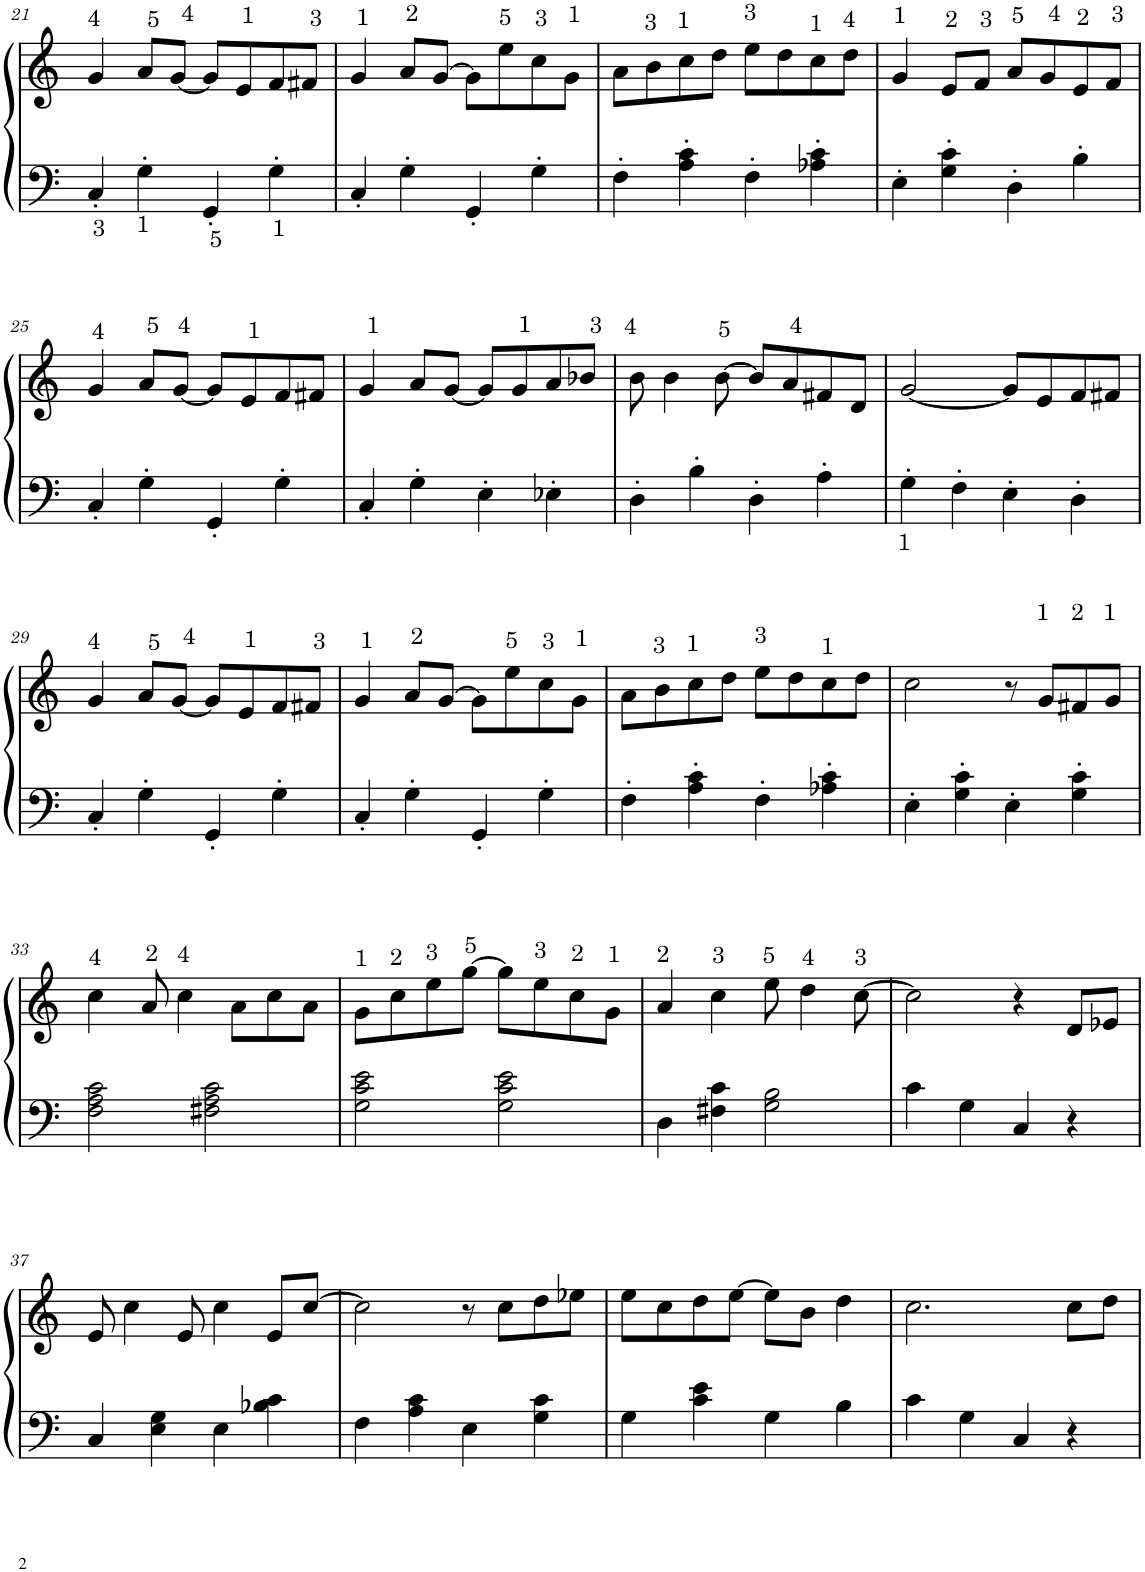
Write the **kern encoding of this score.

**kern	**kern
*part1	*part1
*staff2	*staff1
*I"Piano	*
*I'Pno.	*
!!LO:PB:g=z
*clefF4	*clefG2
*k[]	*k[]
*M4/4	*M4/4
=21	=21
!	!LO:TX:a:t=4
!LO:TX:b:t=3	!
4C'/	4g/
!	!LO:TX:a:t=5
!LO:TX:b:t=1	!
4G'\	8a/L
!	!LO:TX:a:t=4
.	[8g/J
!LO:TX:b:t=5	!
4GG'/	8g/L]
!	!LO:TX:a:t=1
.	8e/
!LO:TX:b:t=1	!
4G'\	8f/
!	!LO:TX:a:t=3
.	8f#X/J
=22	=22
!	!LO:TX:a:t=1
4C'/	4g/
!	!LO:TX:a:t=2
4G'\	8a/L
.	[8g/J
4GG'/	8g\L]
!	!LO:TX:a:t=5
.	8ee\
!	!LO:TX:a:t=3
4G'\	8cc\
!	!LO:TX:a:t=1
.	8g\J
=23	=23
4F'\	8a\L
!	!LO:TX:a:t=3
.	8b\
!	!LO:TX:a:t=1
4A\' 4c\'	8cc\
.	8dd\J
!	!LO:TX:a:t=3
4F'\	8ee\L
.	8dd\
!	!LO:TX:a:t=1
4A-X\' 4c\'	8cc\
!	!LO:TX:a:t=4
.	8dd\J
=24	=24
!	!LO:TX:a:t=1
4E'\	4g/
!	!LO:TX:a:t=2
4G\' 4c\'	8e/L
!	!LO:TX:a:t=3
.	8f/J
!	!LO:TX:a:t=5
4D'\	8a/L
!	!LO:TX:a:t=4
.	8g/
!	!LO:TX:a:t=2
4B'\	8e/
!	!LO:TX:a:t=3
.	8f/J
!!LO:LB:g=z
=25	=25
!	!LO:TX:a:t=4
4C'/	4g/
!	!LO:TX:a:t=5
4G'\	8a/L
!	!LO:TX:a:t=4
.	[8g/J
4GG'/	8g/L]
!	!LO:TX:a:t=1
.	8e/
4G'\	8f/
.	8f#X/J
=26	=26
!	!LO:TX:a:t=1
4C'/	4g/
4G'\	8a/L
.	[8g/J
4E'\	8g/L]
!	!LO:TX:a:t=1
.	8g/
4E-X'\	8a/
!	!LO:TX:a:t=3
.	8b-X/J
=27	=27
!	!LO:TX:a:t=4
4D'\	8b\
.	4b\
4B'\	.
!	!LO:TX:a:t=5
.	[8b\
4D'\	8b/L]
!	!LO:TX:a:t=4
.	8a/
4A'\	8f#X/
.	8d/J
=28	=28
!LO:TX:b:t=1	!
4G'\	[2g/
4F'\	.
4E'\	8g/L]
.	8e/
4D'\	8f/
.	8f#X/J
!!LO:LB:g=z
=29	=29
!	!LO:TX:a:t=4
4C'/	4g/
!	!LO:TX:a:t=5
4G'\	8a/L
!	!LO:TX:a:t=4
.	[8g/J
4GG'/	8g/L]
!	!LO:TX:a:t=1
.	8e/
4G'\	8f/
!	!LO:TX:a:t=3
.	8f#X/J
=30	=30
!	!LO:TX:a:t=1
4C'/	4g/
!	!LO:TX:a:t=2
4G'\	8a/L
.	[8g/J
4GG'/	8g\L]
!	!LO:TX:a:t=5
.	8ee\
!	!LO:TX:a:t=3
4G'\	8cc\
!	!LO:TX:a:t=1
.	8g\J
=31	=31
4F'\	8a\L
!	!LO:TX:a:t=3
.	8b\
!	!LO:TX:a:t=1
4A\' 4c\'	8cc\
.	8dd\J
!	!LO:TX:a:t=3
4F'\	8ee\L
.	8dd\
!	!LO:TX:a:t=1
4A-X\' 4c\'	8cc\
.	8dd\J
=32	=32
4E'\	2cc\
4G\' 4c\'	.
4E'\	8r
!	!LO:TX:a:t=1
.	8g/L
!	!LO:TX:a:t=2
4G\' 4c\'	8f#X/
!	!LO:TX:a:t=1
.	8g/J
!!LO:LB:g=z
=33	=33
!	!LO:TX:a:t=4
2F\ 2A\ 2c\	4cc\
!	!LO:TX:a:t=2
.	8a/
!	!LO:TX:a:t=4
.	4cc\
2F#X\ 2A\ 2c\	.
.	8a\L
.	8cc\
.	8a\J
=34	=34
!	!LO:TX:a:t=1
2G\ 2c\ 2e\	8g\L
!	!LO:TX:a:t=2
.	8cc\
!	!LO:TX:a:t=3
.	8ee\
!	!LO:TX:a:t=5
.	[8gg\J
2G\ 2c\ 2e\	8gg\L]
!	!LO:TX:a:t=3
.	8ee\
!	!LO:TX:a:t=2
.	8cc\
!	!LO:TX:a:t=1
.	8g\J
=35	=35
!	!LO:TX:a:t=2
4D\	4a/
!	!LO:TX:a:t=3
4F#X\ 4c\	4cc\
!	!LO:TX:a:t=5
2G\ 2B\	8ee\
!	!LO:TX:a:t=4
.	4dd\
!	!LO:TX:a:t=3
.	[8cc\
=36	=36
4c\	2cc\]
4G\	.
4C/	4r
4r	8d/L
.	8e-X/J
!!LO:LB:g=z
=37	=37
4C/	8e/
.	4cc\
4E\ 4G\	.
.	8e/
4E\	4cc\
4B-X\ 4c\	8e/L
.	[8cc/J
=38	=38
4F\	2cc\]
4A\ 4c\	.
4E\	8r
.	8cc\L
4G\ 4c\	8dd\
.	8ee-X\J
=39	=39
4G\	8ee\L
.	8cc\
4c\ 4e\	8dd\
.	[8ee\J
4G\	8ee\L]
.	8b\J
4B\	4dd\
=40	=40
4c\	2.cc\
4G\	.
4C/	.
4r	8cc\L
.	8dd\J
=	=
*-	*-
